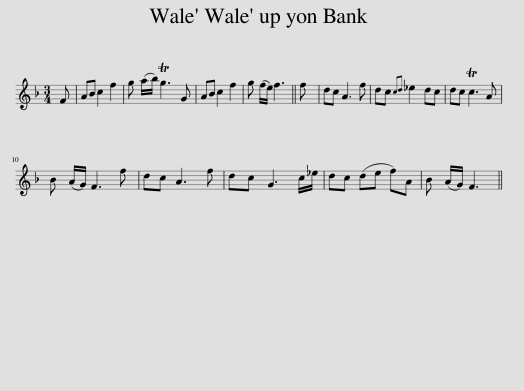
X:1
L:1/8
M:3/4
I:linebreak $
K:F
V:1 treble
V:1
 F | AB c2 f2 | g (a/b/) Tg3 G | AB c2 f2 | g (f/e/) f3 || %5
 f | dc A3 f | dc{cd} _e2 dc | dc Tc3 A |$ B (A/G/) F3 f | %10
 dc A3 f | dc G3 c/_e/ | dc (de f)A | B (A/G/) F3 || %14
